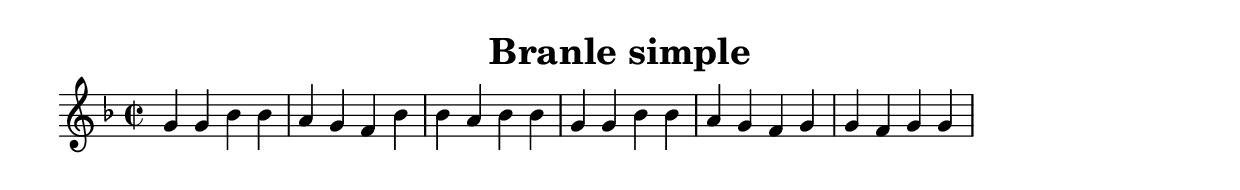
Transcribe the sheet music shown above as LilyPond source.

\version "2.7.40"
\header {
	crossRefNumber = "1"
	footnotes = "\\\\pour plus d'information : http://graner.name/nicolas/arbeau/"
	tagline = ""
	title = "Branle simple"
}
voicedefault =  {
\set Score.defaultBarType = ""

\override Staff.TimeSignature #'style = #'C
 \time 2/2 \key f \major   g'4    g'4    bes'4    bes'4    a'4    g'4    f'4    
bes'4    \bar "|"   bes'4    a'4    bes'4    bes'4    \bar "|"   g'4    g'4    
bes'4    bes'4    a'4    g'4    f'4    g'4    \bar "|"   g'4    f'4    g'4    
g'4    \bar "|"   
}

\score{
    <<

	\context Staff="default"
	{
	    \voicedefault 
	}

    >>
	\layout { indent = 0.0\cm 
	}
	\midi { \tempo 2=100 }
}
